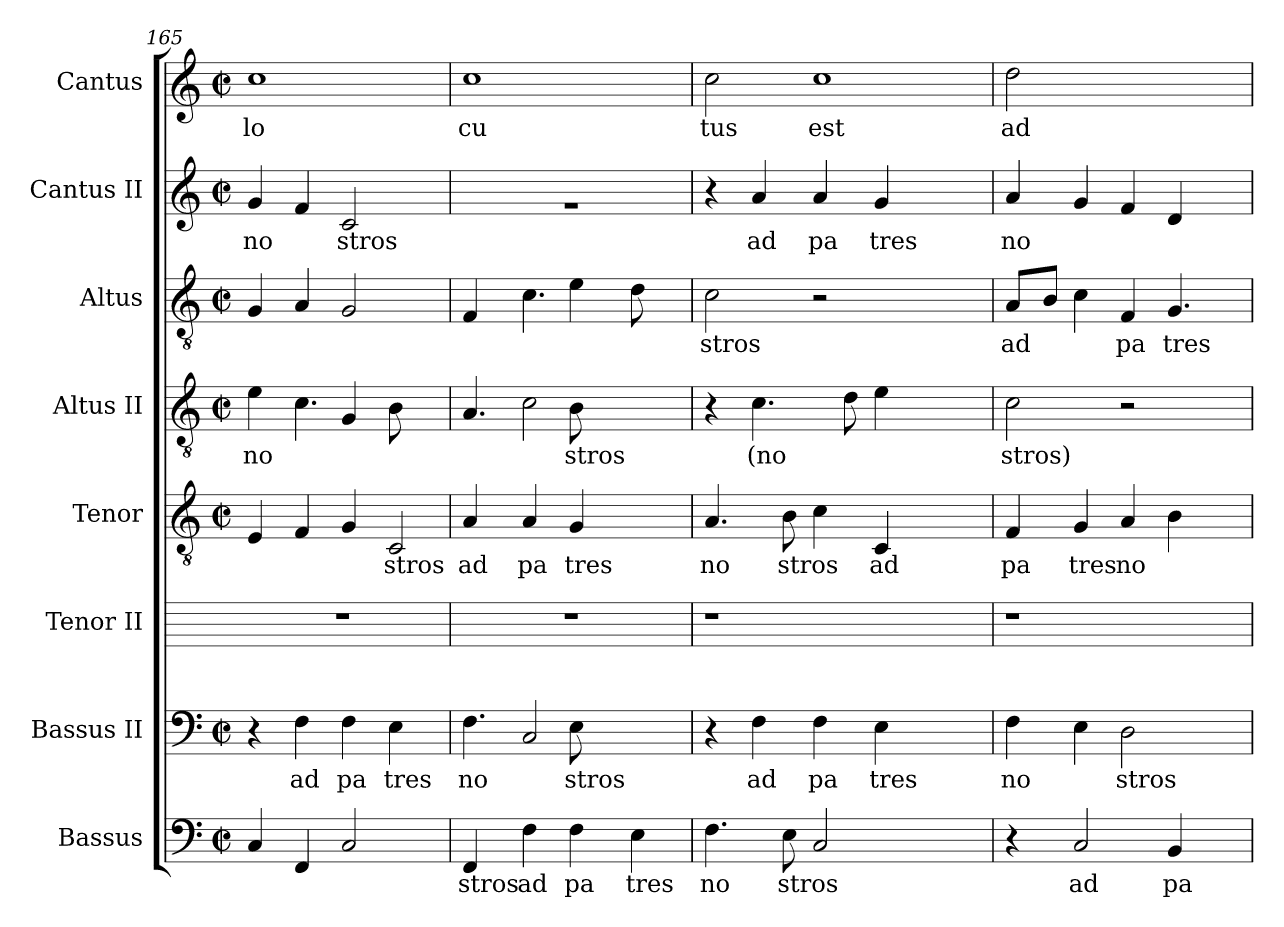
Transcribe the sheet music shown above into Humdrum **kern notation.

**kern	**text	**kern	**text	**kern	**kern	**text	**kern	**text	**kern	**text	**kern	**text	**kern	**text
*part8	*part8	*part7	*part7	*part6	*part5	*part5	*part4	*part4	*part3	*part3	*part2	*part2	*part1	*part1
*staff8	*staff8	*staff7	*staff7	*staff6	*staff5	*staff5	*staff4	*staff4	*staff3	*staff3	*staff2	*staff2	*staff1	*staff1
*I"Bassus	*	*I"Bassus II	*	*I"Tenor II	*I"Tenor	*	*I"Altus II	*	*I"Altus	*	*I"Cantus II	*	*I"Cantus	*
*I'Bassus	*	*I'Bassus II	*	*	*I'Tenor	*	*I'Altus II	*	*I'Altus	*	*I'Cantus II	*	*I'Cantus	*
*clefF4	*	*clefF4	*	*	*clefGv2	*	*clefGv2	*	*clefGv2	*	*clefG2	*	*clefG2	*
*M2/2	*	*M2/2	*	*	*M2/2	*	*M2/2	*	*M2/2	*	*M2/2	*	*M2/2	*
*met(c|)	*	*met(c|)	*	*	*met(c|)	*	*met(c|)	*	*met(c|)	*	*met(c|)	*	*met(c|)	*
=165	=165	=165	=165	=165	=165	=165	=165	=165	=165	=165	=165	=165	=165	=165
!	!	!	!	!	!	!	!	!LO:LY:b	!	!	!	!LO:LY:b	!LO:N:vis=1	!LO:LY:b:cj
4C/	.	4r	.	1r	4E/	.	4e\	no	4G/	.	4g/	no	4cc	lo
!	!	!	!LO:LY:b:cj	!	!	!	!LO:N:vis=4.	!	!	!	!	!	!	!
4FF/	.	4F\	ad	.	4F/	.	4c\	.	4A/	.	4f/	.	2.ryy	.
!LO:N:vis=2	!	!	!LO:LY:b:cj	!	!	!	!	!	!LO:N:vis=2	!	!LO:N:vis=2	!LO:LY:b:cj	!	!
4C/	.	4F\	pa	.	4G/	.	4G/	.	4G/	.	4c/	stros	.	.
!	!	!	!LO:LY:b:cj	!	!LO:N:vis=2	!LO:LY:b:cj	!	!	!	!	!	!	!	!
4ryy	.	4E\	tres	.	4C/	stros	8B\	.	4ryy	.	4ryy	.	.	.
.	.	.	.	.	.	.	8ryy	.	.	.	.	.	.	.
=166	=166	=166	=166	=166	=166	=166	=166	=166	=166	=166	=166	=166	=166	=166
!	!LO:LY:b:cj	!LO:N:vis=4.	!LO:LY:b	!	!	!LO:LY:b:cj	!LO:N:vis=4.	!	!	!	!LO:N:vis=1	!	!LO:N:vis=1	!LO:LY:b:cj
4FF/	stros	4F\	no	1r	4A/	ad	4A/	.	4F/	.	1ra	.	4cc	cu
!	!LO:LY:b:cj	!LO:N:vis=2	!	!	!	!LO:LY:b:cj	!LO:N:vis=2	!	!LO:N:vis=4.	!	!	!	!	!
4F\	ad	4C/	.	.	4A/	pa	4c\	.	4c\	.	.	.	2.ryy	.
!	!LO:LY:b:cj	!	!LO:LY:b	!	!	!LO:LY:b:cj	!	!LO:LY:b	!	!	!	!	!	!
4F\	pa	8E\	stros	.	4G/	tres	8B\	stros	4e\	.	.	.	.	.
.	.	4.ryy	.	.	.	.	4.ryy	.	.	.	.	.	.	.
!	!LO:LY:b:cj	!	!	!	!	!	!	!	!	!	!	!	!	!
4E\	tres	.	.	.	4ryy	.	.	.	8d\	.	.	.	.	.
.	.	.	.	.	.	.	.	.	8ryy	.	.	.	.	.
=167	=167	=167	=167	=167	=167	=167	=167	=167	=167	=167	=167	=167	=167	=167
!	!LO:LY:b	!	!	!	!	!LO:LY:b:cj	!	!	!	!LO:LY:b:cj	!	!	!	!LO:LY:b:cj
4.F\	no	4r	.	1r	4.A/	no	4r	.	2c\	stros	4r	.	2cc\	tus
!	!	!	!LO:LY:b:cj	!	!	!	!	!LO:LY:b	!	!	!	!LO:LY:b:cj	!	!
.	.	4F\	ad	.	.	.	4.c\	(no	.	.	4a/	ad	.	.
!	!LO:LY:b	!	!	!	!	!LO:LY:b	!	!	!	!	!	!	!	!
8E\	stros	.	.	.	8B\	stros	.	.	.	.	.	.	.	.
!	!	!	!LO:LY:b:cj	!	!	!	!	!	!	!	!	!LO:LY:b:cj	!	!LO:LY:b:cj
2C/	.	4F\	pa	.	4c\	.	.	.	2r	.	4a/	pa	1cc	est
.	.	.	.	.	.	.	8d\	.	.	.	.	.	.	.
!	!	!	!LO:LY:b:cj	!	!	!LO:LY:b:cj	!	!	!	!	!	!LO:LY:b:cj	!	!
.	.	4E\	tres	.	4C/	ad	4e\	.	.	.	4g/	tres	.	.
2ryy	.	2ryy	.	2ryy	2ryy	.	2ryy	.	2ryy	.	2ryy	.	.	.
!!LO:PB:g=z
=168	=168	=168	=168	=168	=168	=168	=168	=168	=168	=168	=168	=168	=168	=168
!	!	!	!LO:LY:b:cj	!	!	!LO:LY:b:cj	!	!LO:LY:b:cj	!	!LO:LY:b:cj	!	!LO:LY:b	!	!LO:LY:b:cj
*	*	*	*	*	*	*	*	*	*^	*	*	*	*	*
4r	.	4F\	no	1r	4F/	pa	2c\	stros)	8A/L	16..ryy	ad	4a/	no	2dd\	ad
.	.	.	.	.	.	.	.	.	.	1ryy	.	.	.	.	.
.	.	.	.	.	.	.	.	.	8B/J	.	.	.	.	.	.
!	!LO:LY:b:cj	!	!	!	!	!LO:LY:b:cj	!	!	!	!	!	!	!	!	!
2C/	ad	4E\	.	.	4G/	tres	.	.	4c\	.	.	4g/	.	.	.
!	!	!	!LO:LY:b:cj	!	!	!LO:LY:b	!	!	!	!	!LO:LY:b:cj	!	!	!	!
.	.	2D\	stros	.	4A/	no	2r	.	4F/	.	pa	4f/	.	2ryy	.
!	!LO:LY:b:cj	!	!	!	!	!	!	!	!	!	!LO:LY:b	!	!	!	!
4BB/	pa	.	.	.	4B\	.	.	.	4.G/	.	tres	4d/	.	.	.
8ryy	.	8ryy	.	8ryy	8ryy	.	8ryy	.	.	.	.	8ryy	.	8ryy	.
.	.	.	.	.	.	.	.	.	.	64ryy	.	.	.	.	.
*	*	*	*	*	*	*	*	*	*v	*v	*	*	*	*	*
=	=	=	=	=	=	=	=	=	=	=	=	=	=	=
*-	*-	*-	*-	*-	*-	*-	*-	*-	*-	*-	*-	*-	*-	*-
